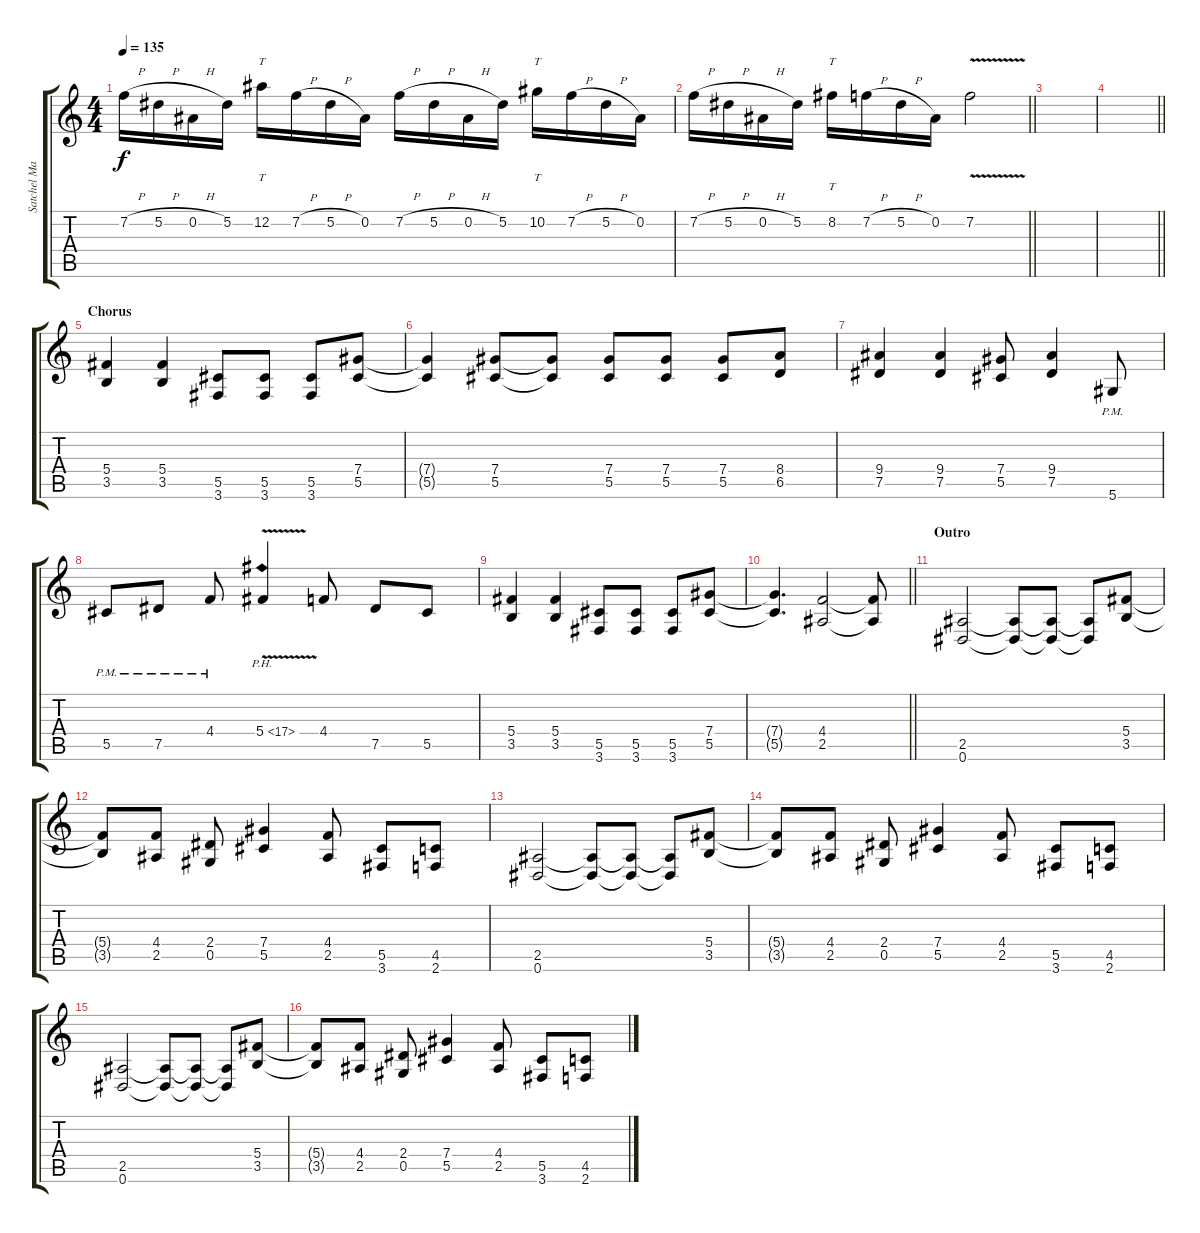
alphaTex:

\track ("Satchel Main Gt." "Satchel Ma") {instrument distortionguitar}
\staff {score tabs}
\tuning (Eb4 Bb3 Gb3 Db3 Ab2 Eb2) {hide}
\ts (4 4)
\tempo 135
\clef g2
\ks c
7.2{h}.16{dy f} 5.2{h}.16 0.2{h}.16 5.2.16 12.2.16{tt} 7.2{h}.16 5.2{h}.16 0.2.16 7.2{h}.16 5.2{h}.16 0.2{h}.16 5.2.16 10.2.16{tt} 7.2{h}.16 5.2{h}.16 0.2.16 |
\barLineRight lightlight
7.2{h}.16 5.2{h}.16 0.2{h}.16 5.2.16 8.2.16{tt} 7.2{h}.16 5.2{h}.16 0.2.16 7.2{v}.2 |
|
\barLineRight lightlight
|
\section ("" "Chorus")
(5.4 3.5).4 (5.4 3.5).4 (5.5 3.6).8 (5.5 3.6).8 (5.5 3.6).8 (7.4 5.5).8 |
(7.4{t} 5.5{t}).4 (7.4 5.5).8 (7.4{t} 5.5{t}).8 (7.4 5.5).8 (7.4 5.5).8 (7.4 5.5).8 (8.4 6.5).8 |
(9.4 7.5).4 (9.4 7.5).4 (7.4 5.5).8 (9.4 7.5).4 5.6{pm}.8 |
5.5{pm}.8 7.5{pm}.8 4.4{pm}.8 5.4{ph 12 v}.4 4.4.8 7.5.8 5.5.8 |
(5.4 3.5).4 (5.4 3.5).4 (5.5 3.6).8 (5.5 3.6).8 (5.5 3.6).8 (7.4 5.5).8 |
\barLineRight lightlight
(7.4{t} 5.5{t}).4{d} (4.4 2.5).2 (4.4{t} 2.5{t}).8 |
\section ("" "Outro")
(2.5 0.6).2 (2.5{t} 0.6{t}).8 (2.5{t} 0.6{t}).8 (2.5{t} 0.6{t}).8 (5.4 3.5).8 |
(5.4{t} 3.5{t}).8 (4.4 2.5).8 (2.4 0.5).8 (7.4 5.5).4 (4.4 2.5).8 (5.5 3.6).8 (4.5 2.6).8 |
(2.5 0.6).2 (2.5{t} 0.6{t}).8 (2.5{t} 0.6{t}).8 (2.5{t} 0.6{t}).8 (5.4 3.5).8 |
(5.4{t} 3.5{t}).8 (4.4 2.5).8 (2.4 0.5).8 (7.4 5.5).4 (4.4 2.5).8 (5.5 3.6).8 (4.5 2.6).8 |
(2.5 0.6).2 (2.5{t} 0.6{t}).8 (2.5{t} 0.6{t}).8 (2.5{t} 0.6{t}).8 (5.4 3.5).8 |
(5.4{t} 3.5{t}).8 (4.4 2.5).8 (2.4 0.5).8 (7.4 5.5).4 (4.4 2.5).8 (5.5 3.6).8 (4.5 2.6).8
